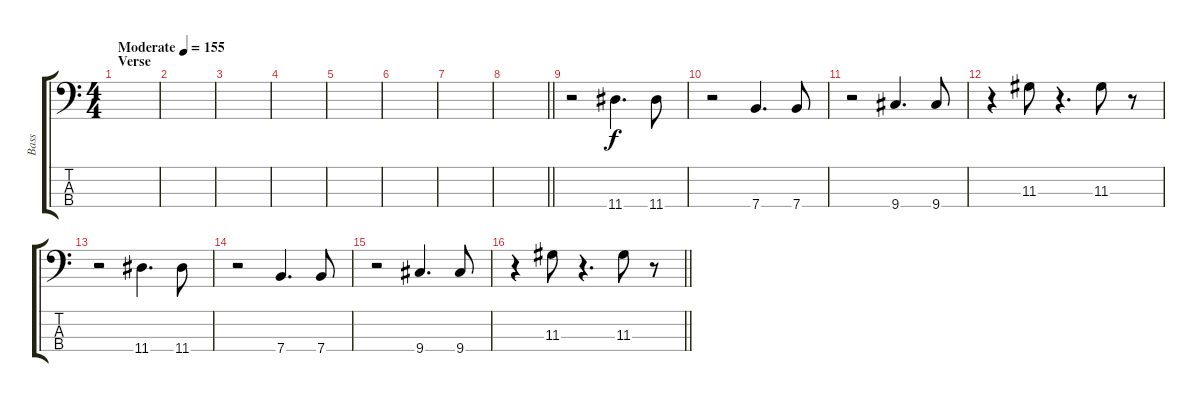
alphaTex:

\track ("Bass" "Bass") {instrument electricbassfinger}
\staff {score tabs}
\tuning (G2 D2 A1 E1) {hide}
\ts (4 4)
\section ("" "Verse")
\tempo (155 "Moderate")
\clef f4
\ks c
|
|
|
|
|
|
|
\barLineRight lightlight
|
\section ("" "")
r.2 11.4.4{d} 11.4.8 |
r.2 7.4.4{d} 7.4.8 |
r.2 9.4.4{d} 9.4.8 |
r.4 11.3.8 r.4{d} 11.3.8 r.8 |
r.2 11.4.4{d} 11.4.8 |
r.2 7.4.4{d} 7.4.8 |
r.2 9.4.4{d} 9.4.8 |
\barLineRight lightlight
r.4 11.3.8 r.4{d} 11.3.8 r.8
